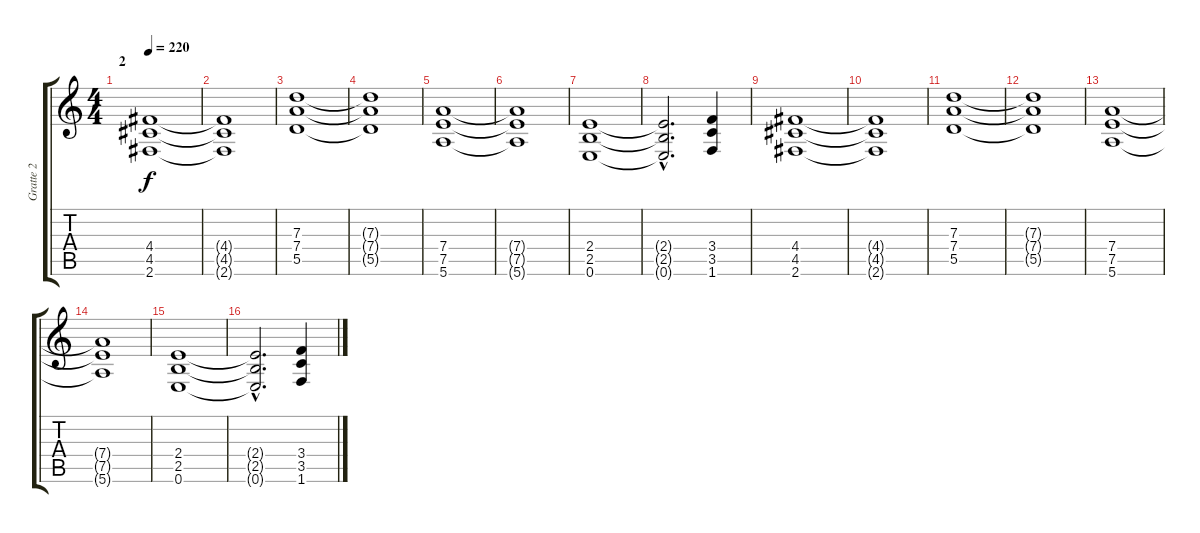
\track ("Gratte 2" "Gratte 2") {instrument distortionguitar}
\staff {score tabs}
\tuning (E4 B3 G3 D3 A2 E2) {hide}
\ts (4 4)
\section ("" "2")
\tempo 220
\clef g2
\ks c
(4.4 4.5 2.6).1{dy f} |
(4.4{t} 4.5{t} 2.6{t}).1 |
(7.3 7.4 5.5).1 |
(7.3{t} 7.4{t} 5.5{t}).1 |
(7.4 7.5 5.6).1 |
(7.4{t} 7.5{t} 5.6{t}).1 |
(2.4 2.5 0.6).1 |
(2.4{hac t} 2.5{hac t} 0.6{hac t}).2{d} (3.4 3.5 1.6).4 |
(4.4 4.5 2.6).1 |
(4.4{t} 4.5{t} 2.6{t}).1 |
(7.3 7.4 5.5).1 |
(7.3{t} 7.4{t} 5.5{t}).1 |
(7.4 7.5 5.6).1 |
(7.4{t} 7.5{t} 5.6{t}).1 |
(2.4 2.5 0.6).1 |
(2.4{hac t} 2.5{hac t} 0.6{hac t}).2{d} (3.4 3.5 1.6).4
